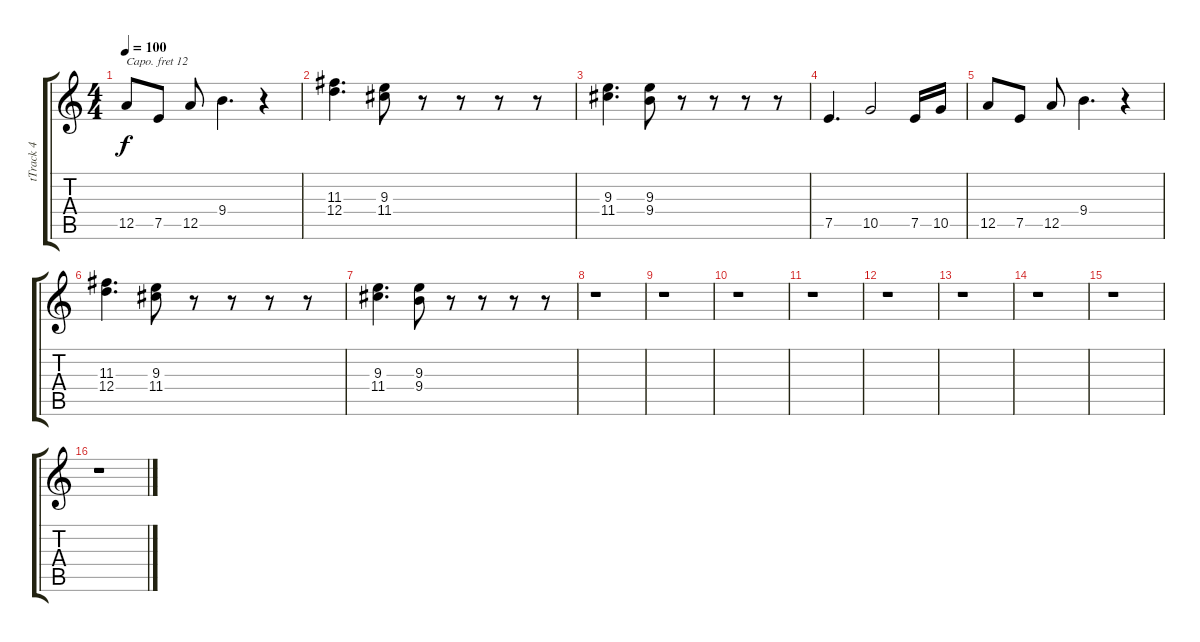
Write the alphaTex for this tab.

\track ("tTrack 4" "tTrack 4") {instrument trumpet}
\staff {score tabs}
\capo 12
\tuning (E4 B3 G3 D3 A2 E2) {hide}
\ts (4 4)
\tempo 100
\clef g2
\ks c
12.5.8{dy f} 7.5.8 12.5.8 9.4.4{d} r.4 |
(11.3 12.4).4{d} (9.3 11.4).8 r.8 r.8 r.8 r.8 |
(9.3 11.4).4{d} (9.3 9.4).8 r.8 r.8 r.8 r.8 |
7.5.4{d} 10.5.2 7.5.16 10.5.16 |
12.5.8 7.5.8 12.5.8 9.4.4{d} r.4 |
(11.3 12.4).4{d} (9.3 11.4).8 r.8 r.8 r.8 r.8 |
(9.3 11.4).4{d} (9.3 9.4).8 r.8 r.8 r.8 r.8 |
r.1 |
r.1 |
r.1 |
r.1 |
r.1 |
r.1 |
r.1 |
r.1 |
r.1
